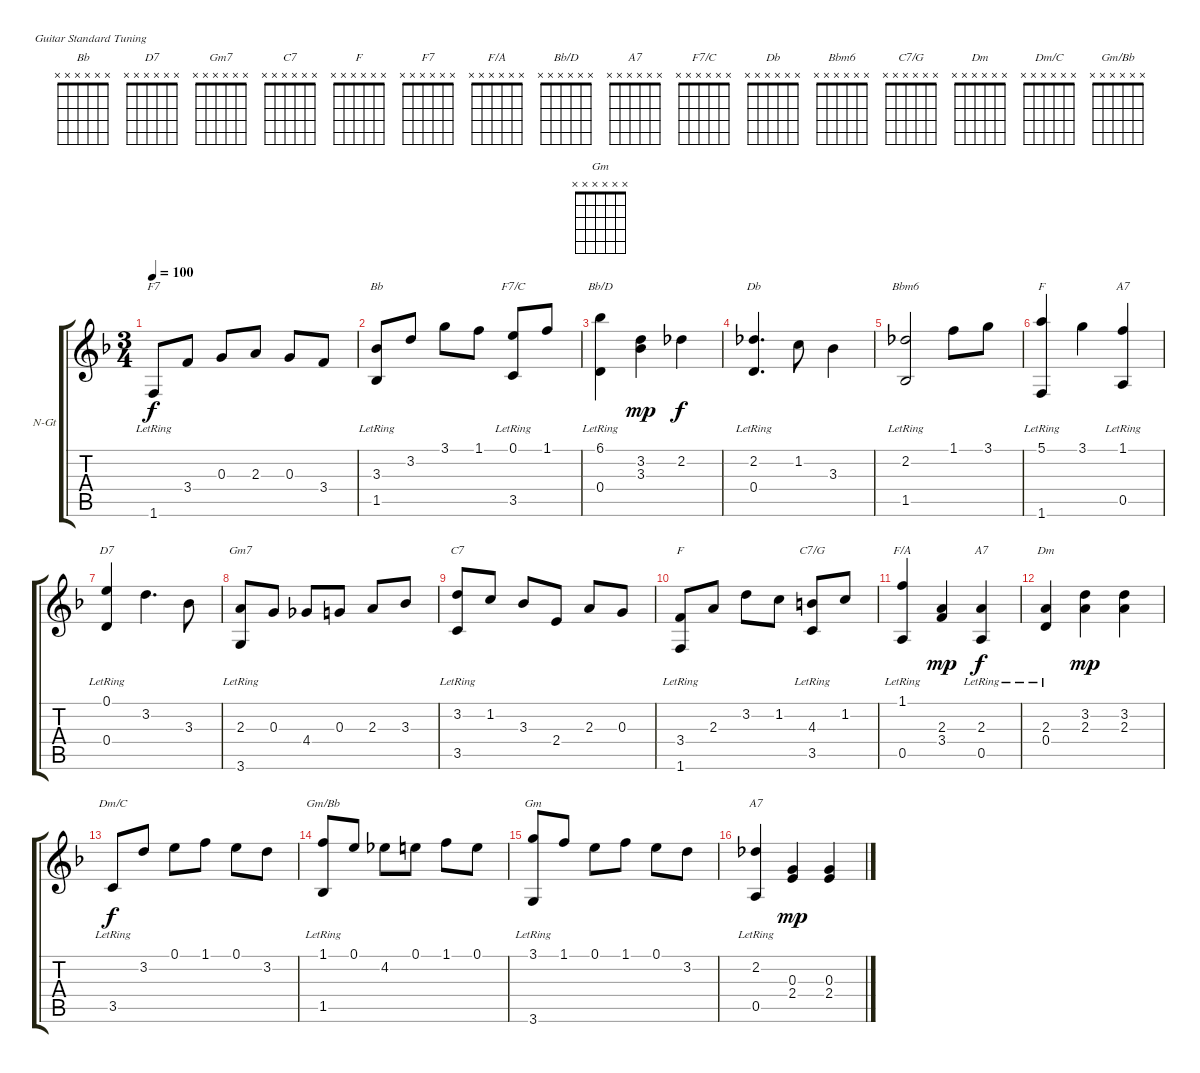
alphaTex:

\bracketExtendMode groupsimilarinstruments
\firstSystemTrackNameOrientation horizontal
\otherSystemsTrackNameOrientation horizontal
\track ("Violão de Nylon" "N-Gt") {instrument acousticguitarnylon}
\staff {score tabs}
\tuning (E4 B3 G3 D3 A2 E2)
\chord ("Bb" x x x x x x)
\chord ("D7" x x x x x x)
\chord ("Gm7" x x x x x x)
\chord ("C7" x x x x x x)
\chord ("F" x x x x x x)
\chord ("F7" x x x x x x)
\chord ("F/A" x x x x x x)
\chord ("Bb/D" x x x x x x)
\chord ("A7" x x x x x x)
\chord ("F7/C" x x x x x x)
\chord ("Db" x x x x x x)
\chord ("Bbm6" x x x x x x)
\chord ("C7/G" x x x x x x)
\chord ("Dm" x x x x x x)
\chord ("Dm/C" x x x x x x)
\chord ("Gm/Bb" x x x x x x)
\chord ("Gm" x x x x x x)
\ts (3 4)
\tempo 100
\clef g2
\ks f
1.6{lr}.8{ch "F7" dy f} 3.4.8 0.3.8 2.3.8 0.3.8 3.4.8 |
(3.3 1.5{lr}).8{ch "Bb"} 3.2.8 3.1.8 1.1.8 (0.1 3.5{lr}).8{ch "F7/C"} 1.1.8 |
(6.1 0.4{lr}).4{ch "Bb/D"} (3.2 3.3).4{dy mp} 2.2.4{dy f} |
(2.2 0.4{lr}).4{d ch "Db"} 1.2.8 3.3.4 |
(2.2 1.5{lr}).2{ch "Bbm6"} 1.1.8 3.1.8 |
(5.1 1.6{lr}).4{ch "F"} 3.1.4 (1.1 0.5{lr}).4{ch "A7"} |
(0.1 0.4{lr}).4{ch "D7"} 3.2.4{d} 3.3.8 |
(2.3 3.6{lr}).8{ch "Gm7"} 0.3.8 4.4.8 0.3.8 2.3.8 3.3.8 |
(3.2 3.5{lr}).8{ch "C7"} 1.2.8 3.3.8 2.4.8 2.3.8 0.3.8 |
(3.4 1.6{lr}).8{ch "F"} 2.3.8 3.2.8 1.2.8 (4.3 3.5{lr}).8{ch "C7/G"} 1.2.8 |
(1.1 0.5{lr}).4{ch "F/A"} (2.3 3.4).4{dy mp} (2.3 0.5{lr}).4{ch "A7" dy f} |
(2.3 0.4{lr}).4{ch "Dm"} (3.2 2.3).4{dy mp} (3.2 2.3).4 |
3.5{lr}.8{ch "Dm/C" dy f} 3.2.8 0.1.8 1.1.8 0.1.8 3.2.8 |
(1.1 1.5{lr}).8{ch "Gm/Bb"} 0.1.8 4.2.8 0.1.8 1.1.8 0.1.8 |
(3.1 3.6{lr}).8{ch "Gm"} 1.1.8 0.1.8 1.1.8 0.1.8 3.2.8 |
(2.2 0.5{lr}).4{ch "A7"} (0.3 2.4).4{dy mp} (0.3 2.4).4
